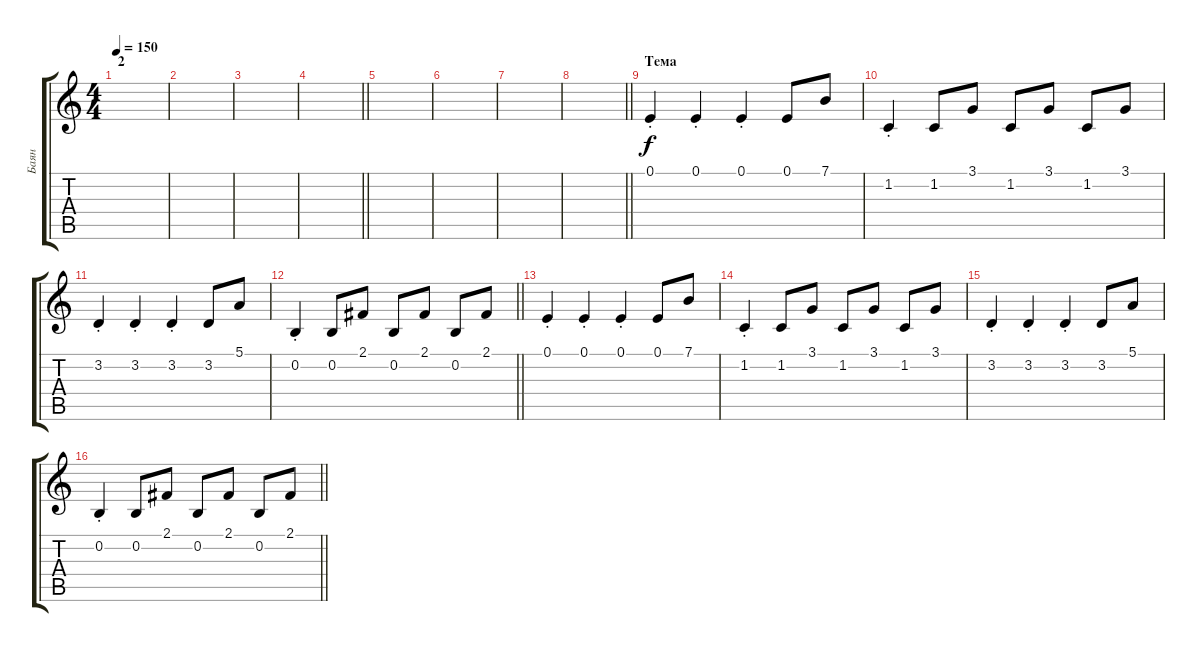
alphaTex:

\track ("Баян" "Баян") {instrument accordion}
\staff {score tabs}
\tuning (E4 B3 G3 D3 A2 E2) {hide}
\ts (4 4)
\section ("" "2")
\tempo 150
\clef g2
\ks c
|
|
|
\barLineRight lightlight
|
|
|
|
\barLineRight lightlight
|
\section ("" "Тема")
0.1{st}.4 0.1{st}.4 0.1{st}.4 0.1.8 7.1.8 |
1.2{st}.4 1.2.8 3.1.8 1.2.8 3.1.8 1.2.8 3.1.8 |
3.2{st}.4 3.2{st}.4 3.2{st}.4 3.2.8 5.1.8 |
\barLineRight lightlight
0.2{st}.4 0.2.8 2.1.8 0.2.8 2.1.8 0.2.8 2.1.8 |
0.1{st}.4 0.1{st}.4 0.1{st}.4 0.1.8 7.1.8 |
1.2{st}.4 1.2.8 3.1.8 1.2.8 3.1.8 1.2.8 3.1.8 |
3.2{st}.4 3.2{st}.4 3.2{st}.4 3.2.8 5.1.8 |
\barLineRight lightlight
0.2{st}.4 0.2.8 2.1.8 0.2.8 2.1.8 0.2.8 2.1.8
